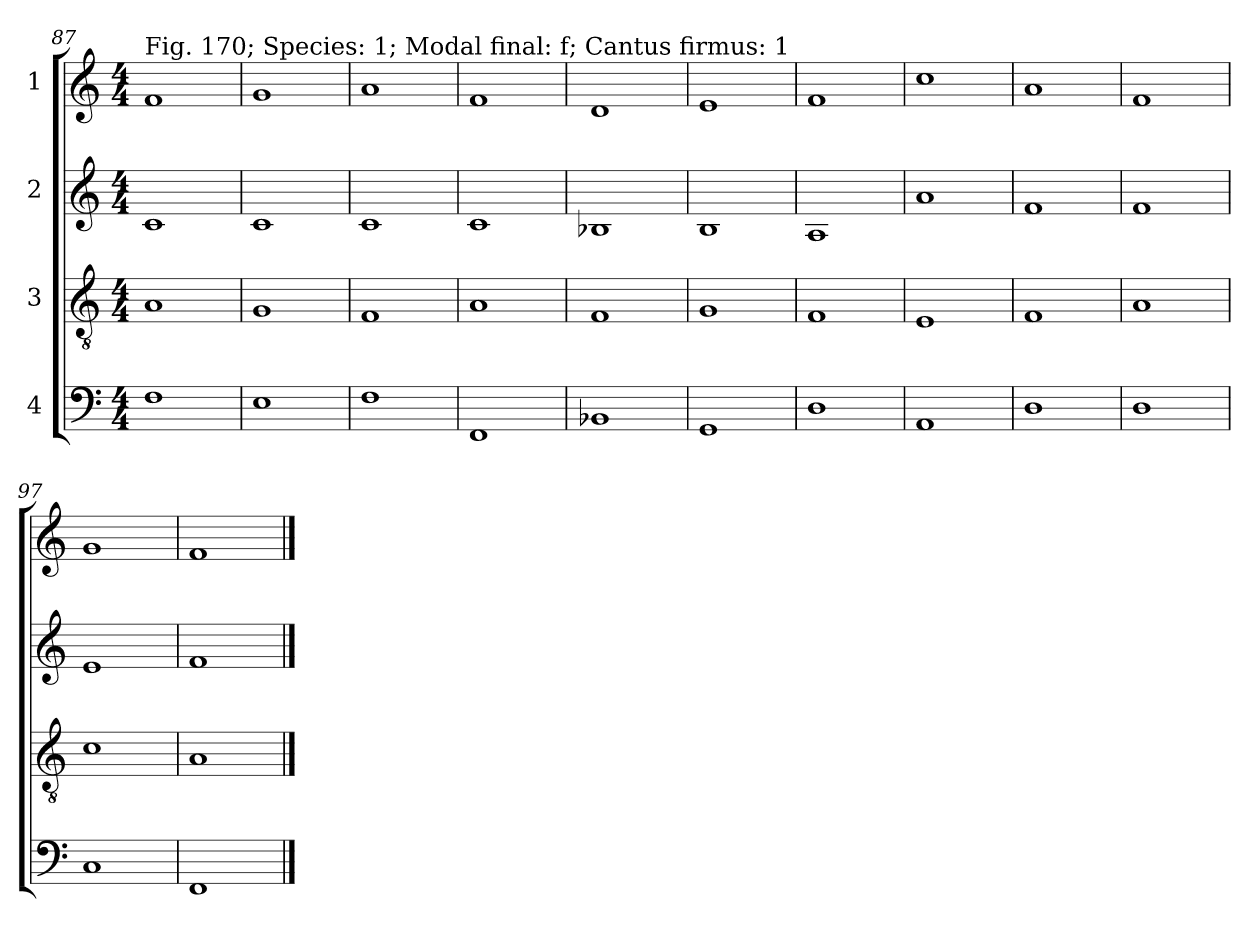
**kern	**kern	**kern	**kern
*part4	*part3	*part2	*part1
*staff4	*staff3	*staff2	*staff1
*I"4	*I"3	*I"2	*I"1
*clefF4	*clefGv2	*clefG2	*clefG2
*k[]	*k[]	*k[]	*k[]
*M4/4	*M4/4	*M4/4	*M4/4
=87	=87	=87	=87
!	!	!	!LO:TX:a:t=Fig. 170; Species&colon; 1; Modal final&colon; f; Cantus firmus&colon; 1
1F	1A	1c	1f
=88	=88	=88	=88
1E	1G	1c	1g
=89	=89	=89	=89
1F	1F	1c	1a
=90	=90	=90	=90
1FF	1A	1c	1f
=91	=91	=91	=91
1BB-X	1F	1B-X	1d
=92	=92	=92	=92
1GG	1G	1B	1e
=93	=93	=93	=93
1D	1F	1A	1f
=94	=94	=94	=94
1AA	1E	1a	1cc
=95	=95	=95	=95
1D	1F	1f	1a
=96	=96	=96	=96
1D	1A	1f	1f
=97	=97	=97	=97
1C	1c	1e	1g
=98	=98	=98	=98
1FF	1A	1f	1f
==	==	==	==
*-	*-	*-	*-
